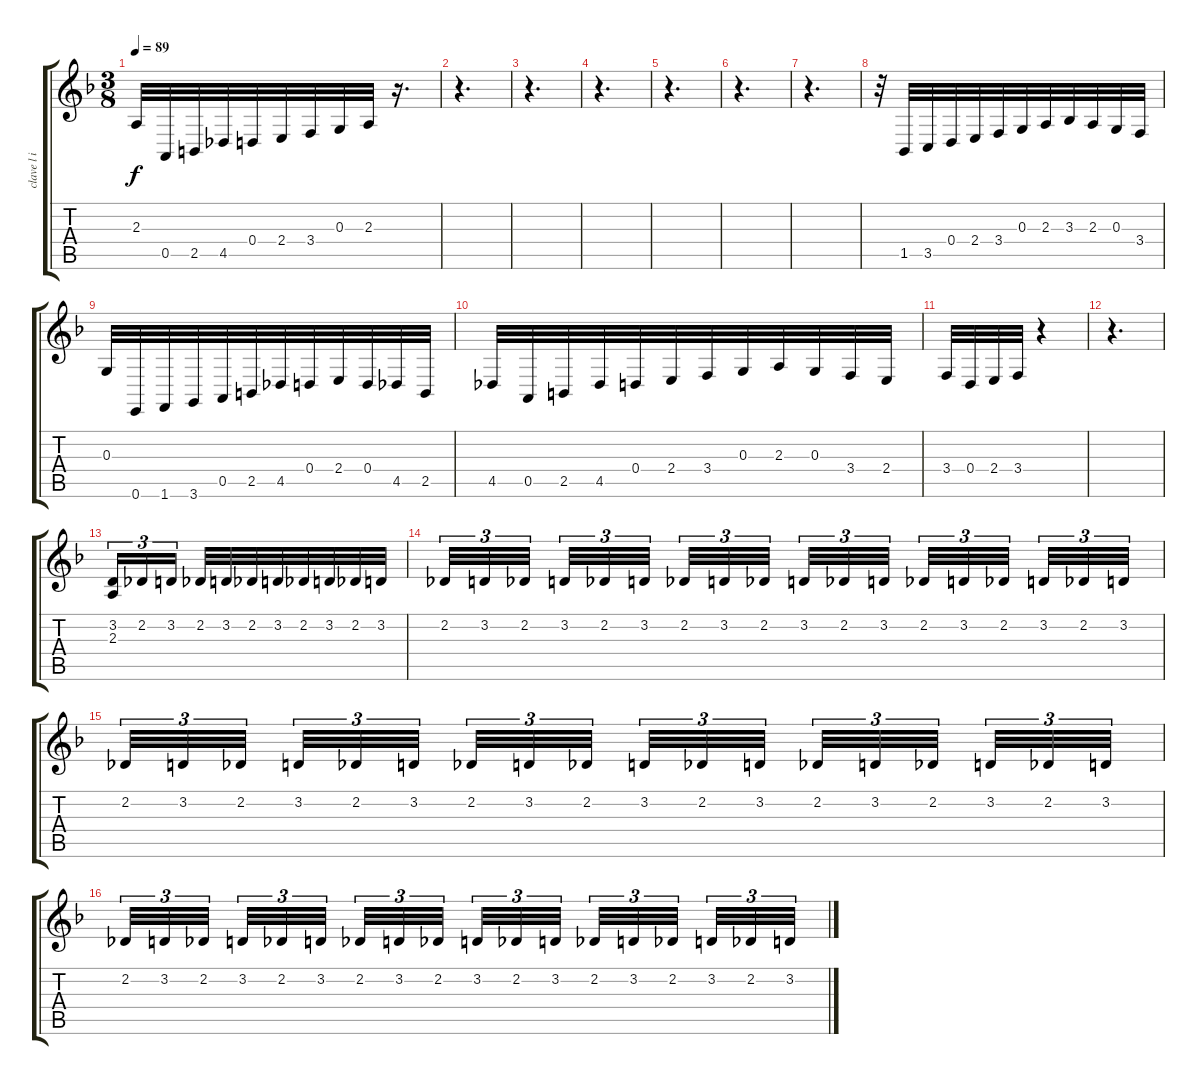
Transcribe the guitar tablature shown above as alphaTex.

\track ("clave l i" "clave l i") {instrument harpsichord}
\staff {score tabs}
\tuning (E4 B3 G3 D3 A2 E2) {hide}
\ts (3 8)
\tempo 89
\clef g2
\ks dminor
2.3.32{dy f} 0.5.32 2.5.32 4.5.32 0.4.32 2.4.32 3.4.32 0.3.32 2.3.32 r.16{d} |
r.4{d} |
r.4{d} |
r.4{d} |
r.4{d} |
r.4{d} |
r.4{d} |
r.32 1.5.32 3.5.32 0.4.32 2.4.32 3.4.32 0.3.32 2.3.32 3.3.32 2.3.32 0.3.32 3.4.32 |
0.3.32 0.6.32 1.6.32 3.6.32 0.5.32 2.5.32 4.5.32 0.4.32 2.4.32 0.4.32 4.5.32 2.5.32 |
4.5.32 0.5.32 2.5.32 4.5.32 0.4.32 2.4.32 3.4.32 0.3.32 2.3.32 0.3.32 3.4.32 2.4.32 |
3.4.32 0.4.32 2.4.32 3.4.32 r.4 |
r.4{d} |
(3.2 2.3).16{tu (3 2)} 2.2.16{tu (3 2)} 3.2.16{tu (3 2)} 2.2.32 3.2.32 2.2.32 3.2.32 2.2.32 3.2.32 2.2.32 3.2.32 |
2.2.32{tu (3 2)} 3.2.32{tu (3 2)} 2.2.32{tu (3 2)} 3.2.32{tu (3 2)} 2.2.32{tu (3 2)} 3.2.32{tu (3 2)} 2.2.32{tu (3 2)} 3.2.32{tu (3 2)} 2.2.32{tu (3 2)} 3.2.32{tu (3 2)} 2.2.32{tu (3 2)} 3.2.32{tu (3 2)} 2.2.32{tu (3 2)} 3.2.32{tu (3 2)} 2.2.32{tu (3 2)} 3.2.32{tu (3 2)} 2.2.32{tu (3 2)} 3.2.32{tu (3 2)} |
2.2.32{tu (3 2)} 3.2.32{tu (3 2)} 2.2.32{tu (3 2)} 3.2.32{tu (3 2)} 2.2.32{tu (3 2)} 3.2.32{tu (3 2)} 2.2.32{tu (3 2)} 3.2.32{tu (3 2)} 2.2.32{tu (3 2)} 3.2.32{tu (3 2)} 2.2.32{tu (3 2)} 3.2.32{tu (3 2)} 2.2.32{tu (3 2)} 3.2.32{tu (3 2)} 2.2.32{tu (3 2)} 3.2.32{tu (3 2)} 2.2.32{tu (3 2)} 3.2.32{tu (3 2)} |
2.2.32{tu (3 2)} 3.2.32{tu (3 2)} 2.2.32{tu (3 2)} 3.2.32{tu (3 2)} 2.2.32{tu (3 2)} 3.2.32{tu (3 2)} 2.2.32{tu (3 2)} 3.2.32{tu (3 2)} 2.2.32{tu (3 2)} 3.2.32{tu (3 2)} 2.2.32{tu (3 2)} 3.2.32{tu (3 2)} 2.2.32{tu (3 2)} 3.2.32{tu (3 2)} 2.2.32{tu (3 2)} 3.2.32{tu (3 2)} 2.2.32{tu (3 2)} 3.2.32{tu (3 2)}
